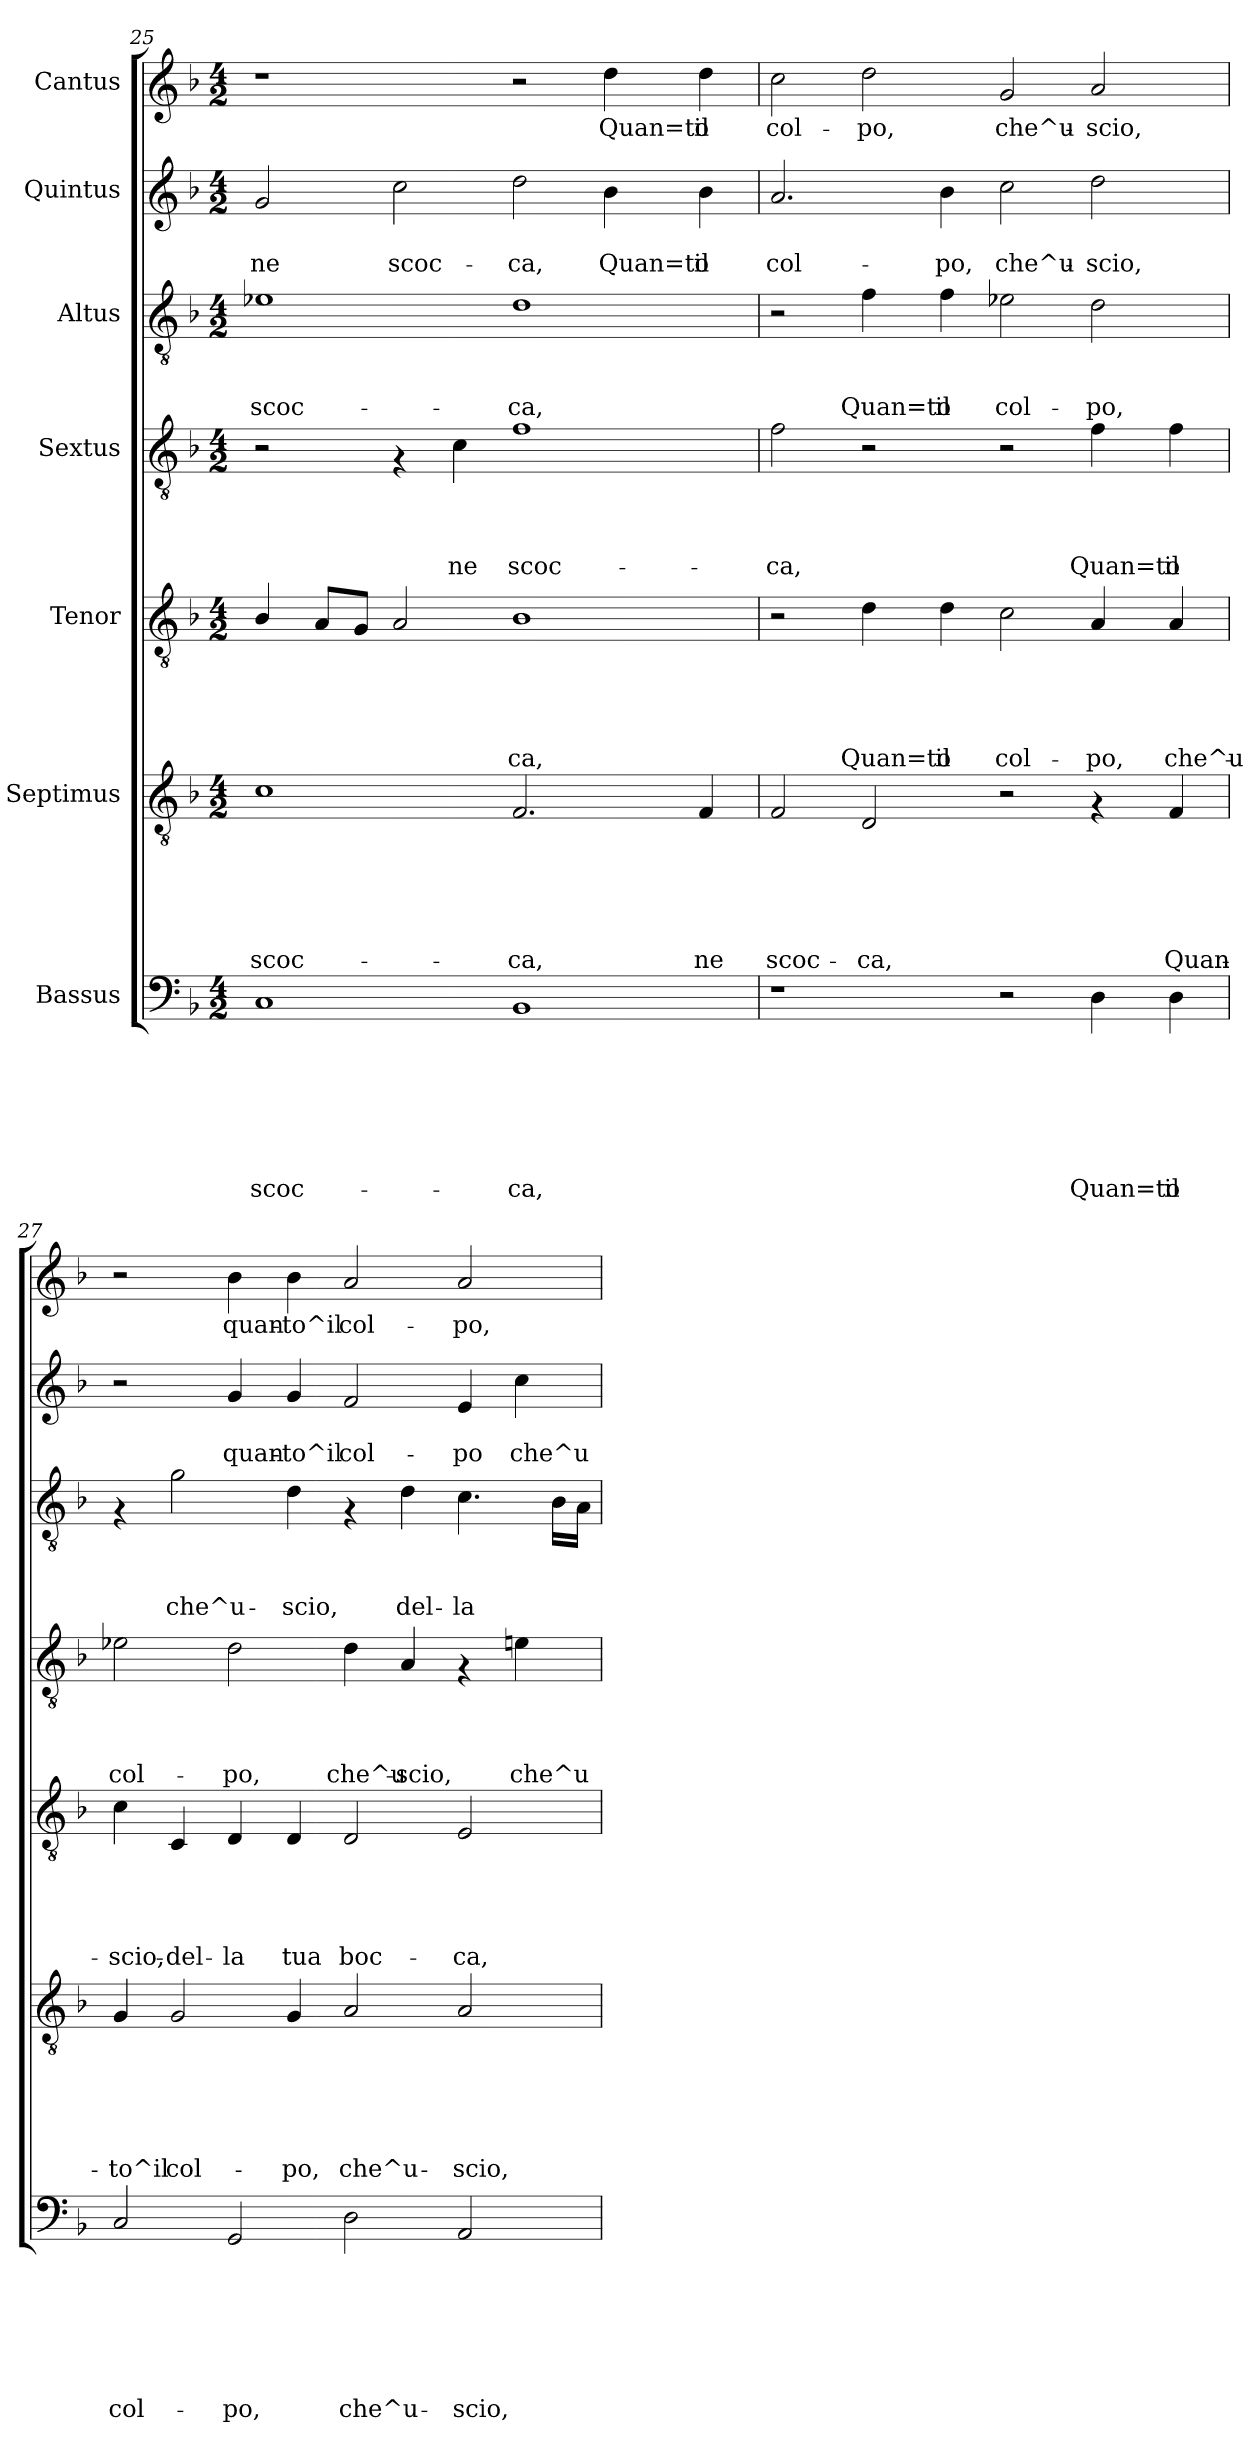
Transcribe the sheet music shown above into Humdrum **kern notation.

**kern	**text	**text	**text	**text	**text	**text	**text	**kern	**text	**text	**text	**text	**text	**text	**kern	**text	**text	**text	**text	**text	**kern	**text	**text	**text	**text	**kern	**text	**text	**text	**kern	**text	**text	**kern	**text
*part7	*part7	*part7	*part7	*part7	*part7	*part7	*part7	*part6	*part6	*part6	*part6	*part6	*part6	*part6	*part5	*part5	*part5	*part5	*part5	*part5	*part4	*part4	*part4	*part4	*part4	*part3	*part3	*part3	*part3	*part2	*part2	*part2	*part1	*part1
*staff7	*staff7	*staff7	*staff7	*staff7	*staff7	*staff7	*staff7	*staff6	*staff6	*staff6	*staff6	*staff6	*staff6	*staff6	*staff5	*staff5	*staff5	*staff5	*staff5	*staff5	*staff4	*staff4	*staff4	*staff4	*staff4	*staff3	*staff3	*staff3	*staff3	*staff2	*staff2	*staff2	*staff1	*staff1
*I"Bassus	*	*	*	*	*	*	*	*I"Septimus	*	*	*	*	*	*	*I"Tenor	*	*	*	*	*	*I"Sextus	*	*	*	*	*I"Altus	*	*	*	*I"Quintus	*	*	*I"Cantus	*
*clefF4	*	*	*	*	*	*	*	*clefGv2	*	*	*	*	*	*	*clefGv2	*	*	*	*	*	*clefGv2	*	*	*	*	*clefGv2	*	*	*	*clefG2	*	*	*clefG2	*
*k[b-]	*	*	*	*	*	*	*	*k[b-]	*	*	*	*	*	*	*k[b-]	*	*	*	*	*	*k[b-]	*	*	*	*	*k[b-]	*	*	*	*k[b-]	*	*	*k[b-]	*
*F:	*	*	*	*	*	*	*	*F:	*	*	*	*	*	*	*F:	*	*	*	*	*	*F:	*	*	*	*	*F:	*	*	*	*F:	*	*	*F:	*
*M4/2	*	*	*	*	*	*	*	*M4/2	*	*	*	*	*	*	*M4/2	*	*	*	*	*	*M4/2	*	*	*	*	*M4/2	*	*	*	*M4/2	*	*	*M4/2	*
=25	=25	=25	=25	=25	=25	=25	=25	=25	=25	=25	=25	=25	=25	=25	=25	=25	=25	=25	=25	=25	=25	=25	=25	=25	=25	=25	=25	=25	=25	=25	=25	=25	=25	=25
!	!	!	!	!	!	!	!LO:LY:b	!	!	!	!	!	!	!LO:LY:b	!	!	!	!	!	!	!	!	!	!	!	!	!	!	!LO:LY:b	!	!	!LO:LY:b	!	!
1C	.	.	.	.	.	.	scoc-	1c	.	.	.	.	.	scoc-	4B-/	.	.	.	.	.	2r	.	.	.	.	1e-X	.	.	scoc-	2g/	.	ne	1r	.
.	.	.	.	.	.	.	.	.	.	.	.	.	.	.	8A/L	.	.	.	.	.	.	.	.	.	.	.	.	.	.	.	.	.	.	.
.	.	.	.	.	.	.	.	.	.	.	.	.	.	.	8G/J	.	.	.	.	.	.	.	.	.	.	.	.	.	.	.	.	.	.	.
!	!	!	!	!	!	!	!	!	!	!	!	!	!	!	!	!	!	!	!	!	!	!	!	!	!	!	!	!	!	!	!	!LO:LY:b	!	!
.	.	.	.	.	.	.	.	.	.	.	.	.	.	.	2A/	.	.	.	.	.	4rF	.	.	.	.	.	.	.	.	2cc\	.	scoc-	.	.
!	!	!	!	!	!	!	!	!	!	!	!	!	!	!	!	!	!	!	!	!	!	!	!	!	!LO:LY:b	!	!	!	!	!	!	!	!	!
.	.	.	.	.	.	.	.	.	.	.	.	.	.	.	.	.	.	.	.	.	4c\	.	.	.	ne	.	.	.	.	.	.	.	.	.
!	!	!	!	!	!	!	!LO:LY:b	!	!	!	!	!	!	!LO:LY:b	!	!	!	!	!	!LO:LY:b	!	!	!	!	!LO:LY:b	!	!	!	!LO:LY:b	!	!	!LO:LY:b	!	!
1BB-	.	.	.	.	.	.	-ca,	2.F/	.	.	.	.	.	-ca,	1B-	.	.	.	.	-ca,	1f	.	.	.	scoc-	1d	.	.	-ca,	2dd\	.	-ca,	2r	.
!	!	!	!	!	!	!	!	!	!	!	!	!	!	!	!	!	!	!	!	!	!	!	!	!	!	!	!	!	!	!	!	!LO:LY:b	!	!LO:LY:b
.	.	.	.	.	.	.	.	.	.	.	.	.	.	.	.	.	.	.	.	.	.	.	.	.	.	.	.	.	.	4b-\	.	Quan=to	4dd\	Quan=to
!	!	!	!	!	!	!	!	!	!	!	!	!	!	!LO:LY:b	!	!	!	!	!	!	!	!	!	!	!	!	!	!	!	!	!	!LO:LY:b	!	!LO:LY:b
.	.	.	.	.	.	.	.	4F/	.	.	.	.	.	ne	.	.	.	.	.	.	.	.	.	.	.	.	.	.	.	4b-\	.	il	4dd\	il
=26	=26	=26	=26	=26	=26	=26	=26	=26	=26	=26	=26	=26	=26	=26	=26	=26	=26	=26	=26	=26	=26	=26	=26	=26	=26	=26	=26	=26	=26	=26	=26	=26	=26	=26
!	!	!	!	!	!	!	!	!	!	!	!	!	!	!LO:LY:b	!	!	!	!	!	!	!	!	!	!	!LO:LY:b	!	!	!	!	!	!	!LO:LY:b	!	!LO:LY:b
1r	.	.	.	.	.	.	.	2F/	.	.	.	.	.	scoc-	2r	.	.	.	.	.	2f\	.	.	.	-ca,	2r	.	.	.	2.a/	.	col-	2cc\	col-
!	!	!	!	!	!	!	!	!	!	!	!	!	!	!LO:LY:b	!	!	!	!	!	!LO:LY:b	!	!	!	!	!	!	!	!	!LO:LY:b	!	!	!	!	!LO:LY:b
.	.	.	.	.	.	.	.	2D/	.	.	.	.	.	-ca,	4d\	.	.	.	.	Quan=to	2r	.	.	.	.	4f\	.	.	Quan=to	.	.	.	2dd\	-po,
!	!	!	!	!	!	!	!	!	!	!	!	!	!	!	!	!	!	!	!	!LO:LY:b	!	!	!	!	!	!	!	!	!LO:LY:b	!	!	!LO:LY:b	!	!
.	.	.	.	.	.	.	.	.	.	.	.	.	.	.	4d\	.	.	.	.	il	.	.	.	.	.	4f\	.	.	il	4b-\	.	-po,	.	.
!	!	!	!	!	!	!	!	!	!	!	!	!	!	!	!	!	!	!	!	!LO:LY:b	!	!	!	!	!	!	!	!	!LO:LY:b	!	!	!LO:LY:b	!	!LO:LY:b
2r	.	.	.	.	.	.	.	2r	.	.	.	.	.	.	2c\	.	.	.	.	col-	2r	.	.	.	.	2e-X\	.	.	col-	2cc\	.	che^u-	2g/	che^u-
!	!	!	!	!	!	!	!LO:LY:b	!	!	!	!	!	!	!	!	!	!	!	!	!LO:LY:b	!	!	!	!	!LO:LY:b	!	!	!	!LO:LY:b	!	!	!LO:LY:b	!	!LO:LY:b
4D\	.	.	.	.	.	.	Quan=to	4rF	.	.	.	.	.	.	4A/	.	.	.	.	-po,	4f\	.	.	.	Quan=to	2d\	.	.	-po,	2dd\	.	-scio,	2a/	-scio,
!	!	!	!	!	!	!	!LO:LY:b	!	!	!	!	!	!	!LO:LY:b	!	!	!	!	!	!LO:LY:b	!	!	!	!	!LO:LY:b	!	!	!	!	!	!	!	!	!
4D\	.	.	.	.	.	.	il	4F/	.	.	.	.	.	Quan-	4A/	.	.	.	.	che^u-	4f\	.	.	.	il	.	.	.	.	.	.	.	.	.
!!LO:PB:g=z
=27	=27	=27	=27	=27	=27	=27	=27	=27	=27	=27	=27	=27	=27	=27	=27	=27	=27	=27	=27	=27	=27	=27	=27	=27	=27	=27	=27	=27	=27	=27	=27	=27	=27	=27
!	!	!	!	!	!	!	!LO:LY:b	!	!	!	!	!	!	!LO:LY:b	!	!	!	!	!	!LO:LY:b	!	!	!	!	!LO:LY:b	!	!	!	!	!	!	!	!	!
2C/	.	.	.	.	.	.	col-	4G/	.	.	.	.	.	-to^il	4c\	.	.	.	.	-scio,-	2e-X\	.	.	.	col-	4rF	.	.	.	2r	.	.	2r	.
!	!	!	!	!	!	!	!	!	!	!	!	!	!	!LO:LY:b	!	!	!	!	!	!LO:LY:b	!	!	!	!	!	!	!	!	!LO:LY:b	!	!	!	!	!
.	.	.	.	.	.	.	.	2G/	.	.	.	.	.	col-	4C/	.	.	.	.	-del-	.	.	.	.	.	2g\	.	.	che^u-	.	.	.	.	.
!	!	!	!	!	!	!	!LO:LY:b	!	!	!	!	!	!	!	!	!	!	!	!	!LO:LY:b	!	!	!	!	!LO:LY:b	!	!	!	!	!	!	!LO:LY:b	!	!LO:LY:b
2GG/	.	.	.	.	.	.	-po,	.	.	.	.	.	.	.	4D/	.	.	.	.	-la	2d\	.	.	.	-po,	.	.	.	.	4g/	.	quan-	4b-\	quan-
!	!	!	!	!	!	!	!	!	!	!	!	!	!	!LO:LY:b	!	!	!	!	!	!LO:LY:b	!	!	!	!	!	!	!	!	!LO:LY:b	!	!	!LO:LY:b	!	!LO:LY:b
.	.	.	.	.	.	.	.	4G/	.	.	.	.	.	-po,	4D/	.	.	.	.	tua	.	.	.	.	.	4d\	.	.	-scio,	4g/	.	-to^il	4b-\	-to^il
!	!	!	!	!	!	!	!LO:LY:b	!	!	!	!	!	!	!LO:LY:b	!	!	!	!	!	!LO:LY:b	!	!	!	!	!LO:LY:b	!	!	!	!	!	!	!LO:LY:b	!	!LO:LY:b
2D\	.	.	.	.	.	.	che^u-	2A/	.	.	.	.	.	che^u-	2D/	.	.	.	.	boc-	4d\	.	.	.	che^u-	4rF	.	.	.	2f/	.	col-	2a/	col-
!	!	!	!	!	!	!	!	!	!	!	!	!	!	!	!	!	!	!	!	!	!	!	!	!	!LO:LY:b	!	!	!	!LO:LY:b	!	!	!	!	!
.	.	.	.	.	.	.	.	.	.	.	.	.	.	.	.	.	.	.	.	.	4A/	.	.	.	-scio,	4d\	.	.	del-	.	.	.	.	.
!	!	!	!	!	!	!	!LO:LY:b	!	!	!	!	!	!	!LO:LY:b	!	!	!	!	!	!LO:LY:b	!	!	!	!	!	!	!	!	!LO:LY:b	!	!	!LO:LY:b	!	!LO:LY:b
2AA/	.	.	.	.	.	.	-scio,	2A/	.	.	.	.	.	-scio,	2E/	.	.	.	.	-ca,	4rF	.	.	.	.	4.c\	.	.	-la	4e/	.	-po	2a/	-po,
!	!	!	!	!	!	!	!	!	!	!	!	!	!	!	!	!	!	!	!	!	!	!	!	!	!LO:LY:b	!	!	!	!	!	!	!LO:LY:b	!	!
.	.	.	.	.	.	.	.	.	.	.	.	.	.	.	.	.	.	.	.	.	4en\	.	.	.	che^u-	.	.	.	.	4cc\	.	che^u-	.	.
.	.	.	.	.	.	.	.	.	.	.	.	.	.	.	.	.	.	.	.	.	.	.	.	.	.	16B-\LL	.	.	.	.	.	.	.	.
.	.	.	.	.	.	.	.	.	.	.	.	.	.	.	.	.	.	.	.	.	.	.	.	.	.	16A\JJ	.	.	.	.	.	.	.	.
=	=	=	=	=	=	=	=	=	=	=	=	=	=	=	=	=	=	=	=	=	=	=	=	=	=	=	=	=	=	=	=	=	=	=
*-	*-	*-	*-	*-	*-	*-	*-	*-	*-	*-	*-	*-	*-	*-	*-	*-	*-	*-	*-	*-	*-	*-	*-	*-	*-	*-	*-	*-	*-	*-	*-	*-	*-	*-
